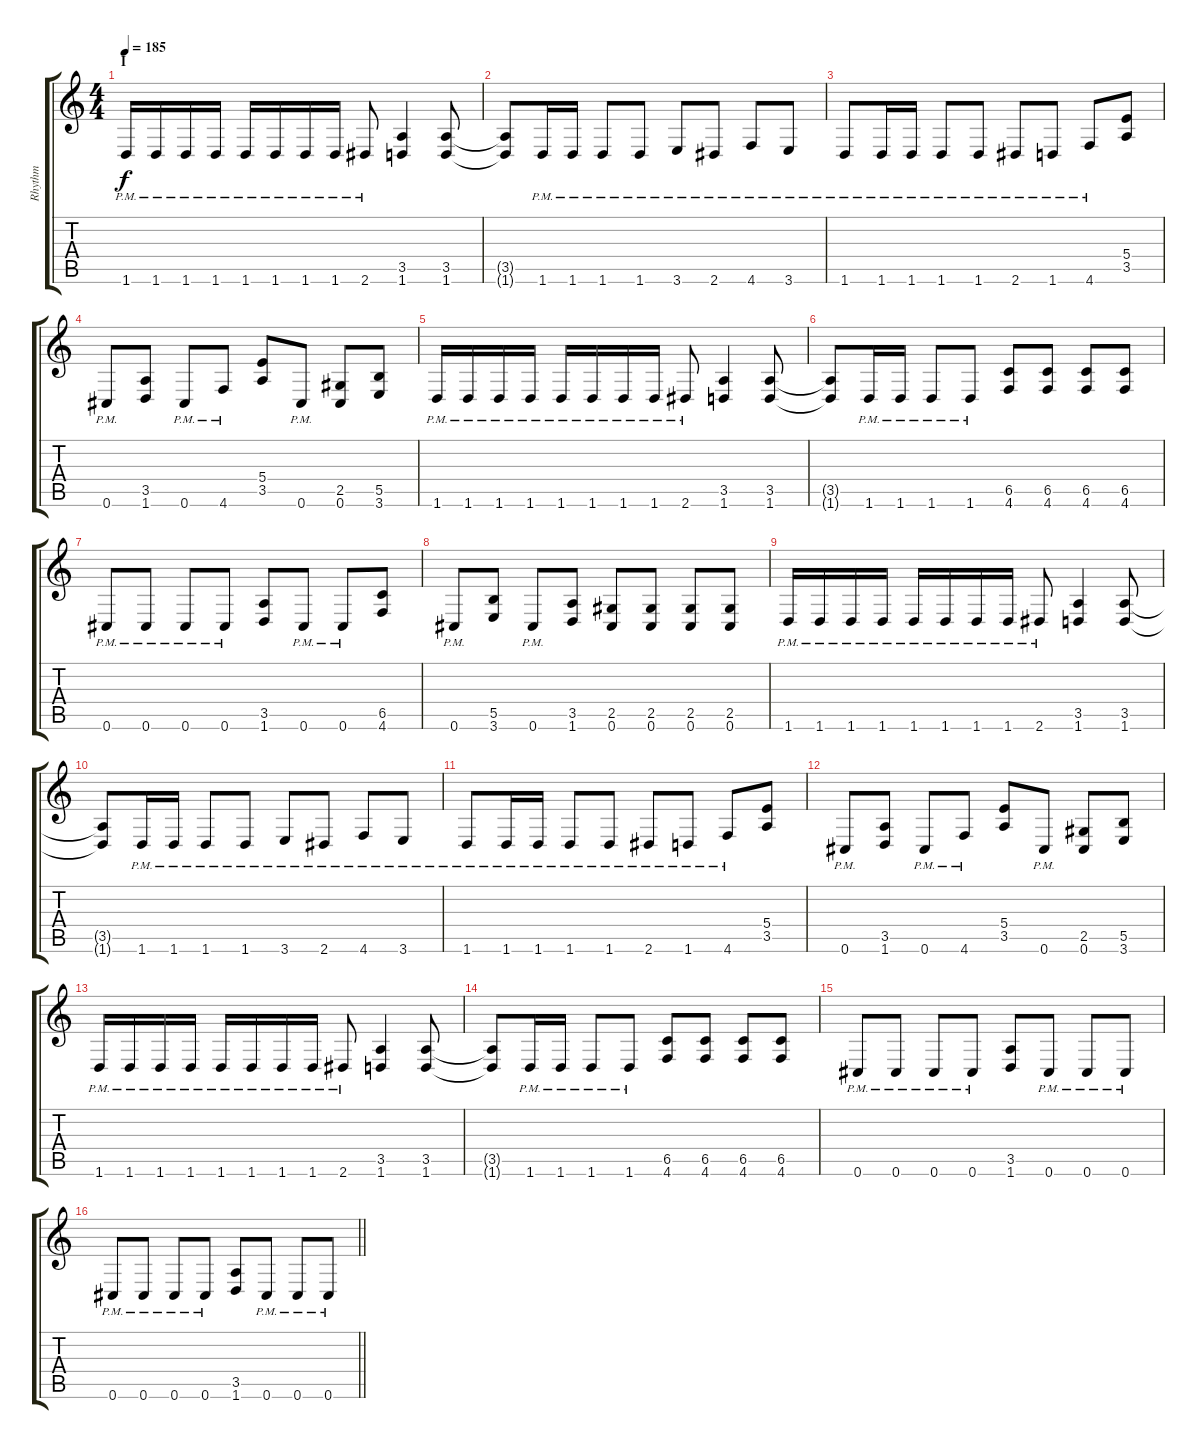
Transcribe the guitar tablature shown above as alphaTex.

\track ("Rhythm" "Rhythm") {instrument distortionguitar}
\staff {score tabs}
\tuning (Db4 Ab3 E3 B2 Gb2 Db2) {hide}
\ts (4 4)
\section ("" "I")
\tempo 185
\clef g2
\ks c
1.6{pm}.16{dy f} 1.6{pm}.16 1.6{pm}.16 1.6{pm}.16 1.6{pm}.16 1.6{pm}.16 1.6{pm}.16 1.6{pm}.16 2.6{pm}.8 (3.5 1.6).4 (3.5 1.6).8 |
(3.5{t} 1.6{t}).8 1.6{pm}.16 1.6{pm}.16 1.6{pm}.8 1.6{pm}.8 3.6{pm}.8 2.6{pm}.8 4.6{pm}.8 3.6{pm}.8 |
1.6{pm}.8 1.6{pm}.16 1.6{pm}.16 1.6{pm}.8 1.6{pm}.8 2.6{pm}.8 1.6{pm}.8 4.6{pm}.8 (5.4 3.5).8 |
0.6{pm}.8 (3.5 1.6).8 0.6{pm}.8 4.6{pm}.8 (5.4 3.5).8 0.6{pm}.8 (2.5 0.6).8 (5.5 3.6).8 |
1.6{pm}.16 1.6{pm}.16 1.6{pm}.16 1.6{pm}.16 1.6{pm}.16 1.6{pm}.16 1.6{pm}.16 1.6{pm}.16 2.6{pm}.8 (3.5 1.6).4 (3.5 1.6).8 |
(3.5{t} 1.6{t}).8 1.6{pm}.16 1.6{pm}.16 1.6{pm}.8 1.6{pm}.8 (6.5 4.6).8 (6.5 4.6).8 (6.5 4.6).8 (6.5 4.6).8 |
0.6{pm}.8 0.6{pm}.8 0.6{pm}.8 0.6{pm}.8 (3.5 1.6).8 0.6{pm}.8 0.6{pm}.8 (6.5 4.6).8 |
0.6{pm}.8 (5.5 3.6).8 0.6{pm}.8 (3.5 1.6).8 (2.5 0.6).8 (2.5 0.6).8 (2.5 0.6).8 (2.5 0.6).8 |
1.6{pm}.16 1.6{pm}.16 1.6{pm}.16 1.6{pm}.16 1.6{pm}.16 1.6{pm}.16 1.6{pm}.16 1.6{pm}.16 2.6{pm}.8 (3.5 1.6).4 (3.5 1.6).8 |
(3.5{t} 1.6{t}).8 1.6{pm}.16 1.6{pm}.16 1.6{pm}.8 1.6{pm}.8 3.6{pm}.8 2.6{pm}.8 4.6{pm}.8 3.6{pm}.8 |
1.6{pm}.8 1.6{pm}.16 1.6{pm}.16 1.6{pm}.8 1.6{pm}.8 2.6{pm}.8 1.6{pm}.8 4.6{pm}.8 (5.4 3.5).8 |
0.6{pm}.8 (3.5 1.6).8 0.6{pm}.8 4.6{pm}.8 (5.4 3.5).8 0.6{pm}.8 (2.5 0.6).8 (5.5 3.6).8 |
1.6{pm}.16 1.6{pm}.16 1.6{pm}.16 1.6{pm}.16 1.6{pm}.16 1.6{pm}.16 1.6{pm}.16 1.6{pm}.16 2.6{pm}.8 (3.5 1.6).4 (3.5 1.6).8 |
(3.5{t} 1.6{t}).8 1.6{pm}.16 1.6{pm}.16 1.6{pm}.8 1.6{pm}.8 (6.5 4.6).8 (6.5 4.6).8 (6.5 4.6).8 (6.5 4.6).8 |
0.6{pm}.8 0.6{pm}.8 0.6{pm}.8 0.6{pm}.8 (3.5 1.6).8 0.6{pm}.8 0.6{pm}.8 0.6{pm}.8 |
\barLineRight lightlight
0.6{pm}.8 0.6{pm}.8 0.6{pm}.8 0.6{pm}.8 (3.5 1.6).8 0.6{pm}.8 0.6{pm}.8 0.6{pm}.8
